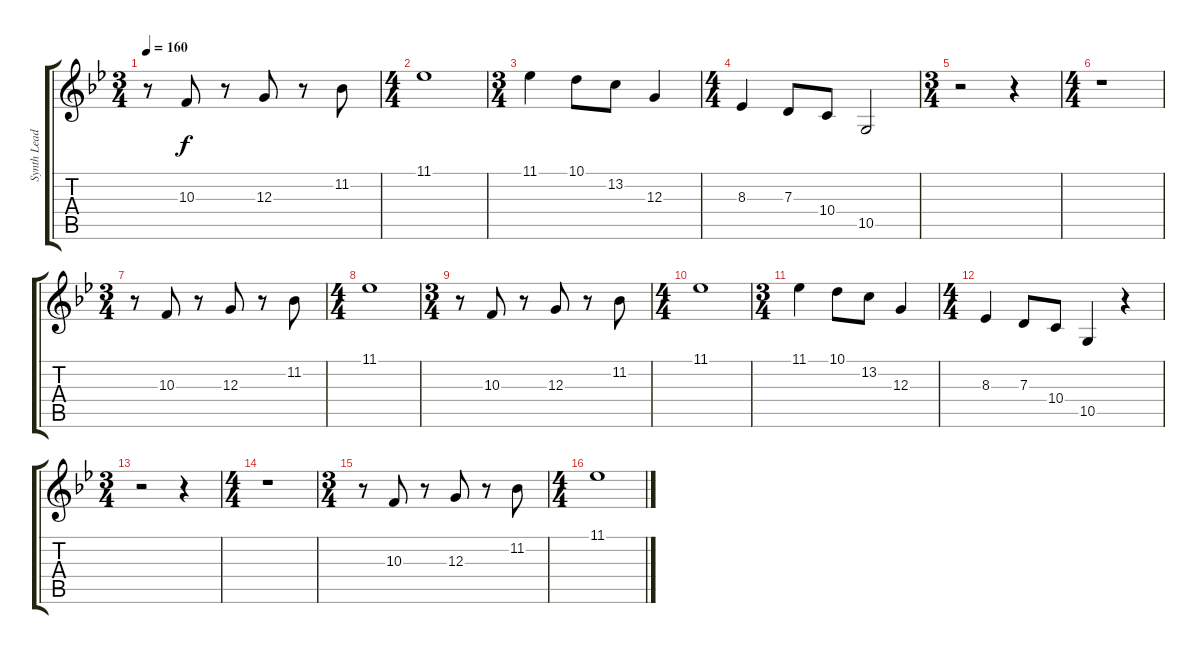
\track ("Synth Lead 1" "Synth Lead") {instrument lead1square}
\staff {score tabs}
\tuning (E4 B3 G3 D3 A2 E2) {hide}
\ts (3 4)
\tempo 160
\clef g2
\ks bb
r.8{dy f} 10.3.8 r.8 12.3.8 r.8 11.2.8 |
\ts (4 4)
11.1.1 |
\ts (3 4)
11.1.4 10.1.8 13.2.8 12.3.4 |
\ts (4 4)
8.3.4 7.3.8 10.4.8 10.5.2 |
\ts (3 4)
r.2 r.4 |
\ts (4 4)
r.1 |
\ts (3 4)
r.8 10.3.8 r.8 12.3.8 r.8 11.2.8 |
\ts (4 4)
11.1.1 |
\ts (3 4)
r.8 10.3.8 r.8 12.3.8 r.8 11.2.8 |
\ts (4 4)
11.1.1 |
\ts (3 4)
11.1.4 10.1.8 13.2.8 12.3.4 |
\ts (4 4)
8.3.4 7.3.8 10.4.8 10.5.4 r.4 |
\ts (3 4)
r.2 r.4 |
\ts (4 4)
r.1 |
\ts (3 4)
r.8 10.3.8 r.8 12.3.8 r.8 11.2.8 |
\ts (4 4)
11.1.1
